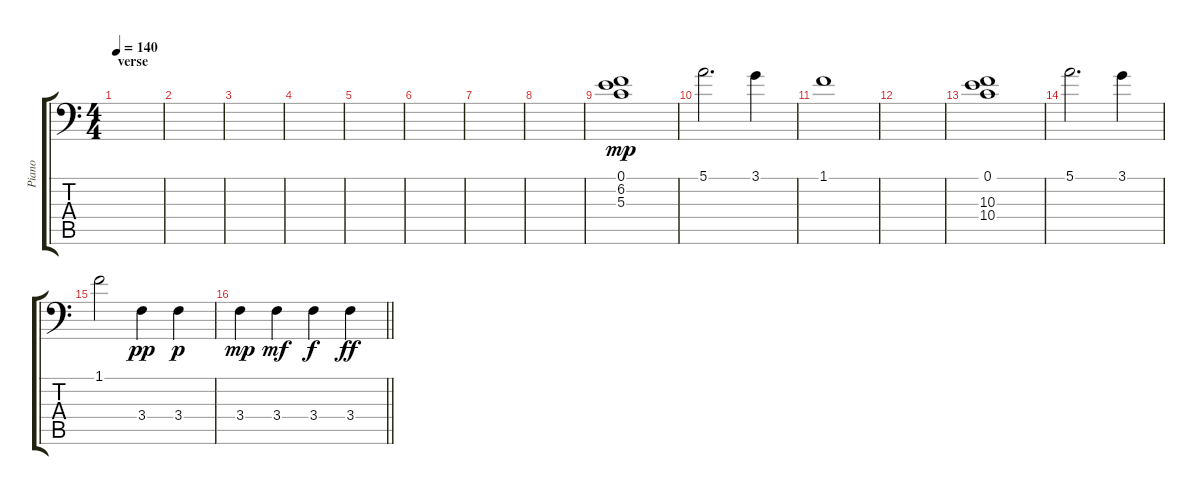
\track ("Piano" "Piano") {instrument brightacousticpiano}
\staff {score tabs}
\tuning (E4 B3 G3 D3 D2 D1) {hide}
\ts (4 4)
\section ("" "verse")
\tempo 140
\clef f4
\ks c
|
|
|
|
|
|
|
|
(0.1 6.2 5.3).1{dy mp} |
5.1.2{d} 3.1.4 |
1.1.1 |
|
(0.1 10.3 10.4).1 |
5.1.2{d} 3.1.4 |
1.1.2 3.4.4{dy pp} 3.4.4{dy p} |
\barLineRight lightlight
3.4.4{dy mp} 3.4.4{dy mf} 3.4.4{dy f} 3.4.4{dy ff}
